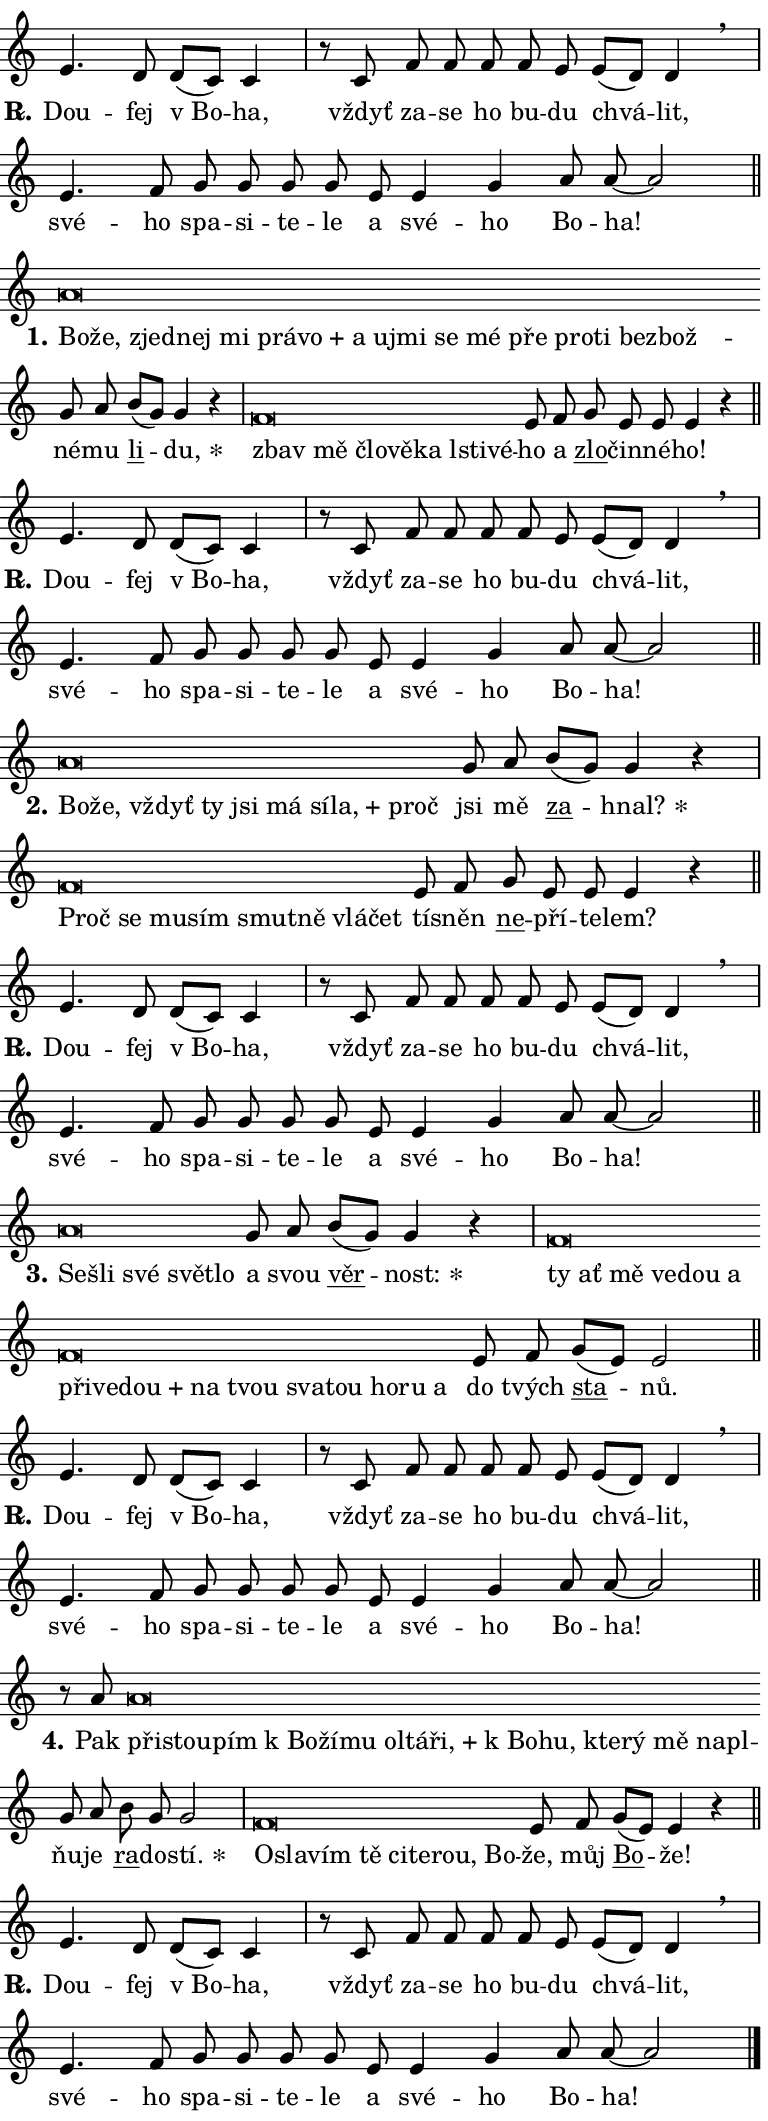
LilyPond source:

\version "2.24.0"
\header { tagline = "" }
\paper {
  indent = 0\cm
  top-margin = 0\cm
  right-margin = 0.13\cm % to fit lyric hyphens
  bottom-margin = 0\cm
  left-margin = 0\cm
  paper-width = 13\cm
  page-breaking = #ly:one-page-breaking
  system-system-spacing.basic-distance = #11
  score-system-spacing.basic-distance = #11
  ragged-last = ##f
}


%% Author: Thomas Morley
%% https://lists.gnu.org/archive/html/lilypond-user/2020-05/msg00002.html
#(define (line-position grob)
"Returns position of @var[grob} in current system:
   @code{'start}, if at first time-step
   @code{'end}, if at last time-step
   @code{'middle} otherwise
"
  (let* ((col (ly:item-get-column grob))
         (ln (ly:grob-object col 'left-neighbor))
         (rn (ly:grob-object col 'right-neighbor))
         (col-to-check-left (if (ly:grob? ln) ln col))
         (col-to-check-right (if (ly:grob? rn) rn col))
         (break-dir-left
           (and
             (ly:grob-property col-to-check-left 'non-musical #f)
             (ly:item-break-dir col-to-check-left)))
         (break-dir-right
           (and
             (ly:grob-property col-to-check-right 'non-musical #f)
             (ly:item-break-dir col-to-check-right))))
        (cond ((eqv? 1 break-dir-left) 'start)
              ((eqv? -1 break-dir-right) 'end)
              (else 'middle))))

#(define (tranparent-at-line-position vctor)
  (lambda (grob)
  "Relying on @code{line-position} select the relevant enry from @var{vctor}.
Used to determine transparency,"
    (case (line-position grob)
      ((end) (not (vector-ref vctor 0)))
      ((middle) (not (vector-ref vctor 1)))
      ((start) (not (vector-ref vctor 2))))))

noteHeadBreakVisibility =
#(define-music-function (break-visibility)(vector?)
"Makes @code{NoteHead}s transparent relying on @var{break-visibility}"
#{
  \override NoteHead.transparent =
    #(tranparent-at-line-position break-visibility)
#})

#(define delete-ledgers-for-transparent-note-heads
  (lambda (grob)
    "Reads whether a @code{NoteHead} is transparent.
If so this @code{NoteHead} is removed from @code{'note-heads} from
@var{grob}, which is supposed to be @code{LedgerLineSpanner}.
As a result ledgers are not printed for this @code{NoteHead}"
    (let* ((nhds-array (ly:grob-object grob 'note-heads))
           (nhds-list
             (if (ly:grob-array? nhds-array)
                 (ly:grob-array->list nhds-array)
                 '()))
           ;; Relies on the transparent-property being done before
           ;; Staff.LedgerLineSpanner.after-line-breaking is executed.
           ;; This is fragile ...
           (to-keep
             (remove
               (lambda (nhd)
                 (ly:grob-property nhd 'transparent #f))
               nhds-list)))
      ;; TODO find a better method to iterate over grob-arrays, similiar
      ;; to filter/remove etc for lists
      ;; For now rebuilt from scratch
      (set! (ly:grob-object grob 'note-heads)  '())
      (for-each
        (lambda (nhd)
          (ly:pointer-group-interface::add-grob grob 'note-heads nhd))
        to-keep))))

squashNotes = {
  \override NoteHead.X-extent = #'(-0.2 . 0.2)
  \override NoteHead.Y-extent = #'(-0.75 . 0)
  \override NoteHead.stencil =
    #(lambda (grob)
       (let ((pos (ly:grob-property grob 'staff-position)))
         (begin
           (if (< pos -7) (display "ERROR: Lower brevis then expected\n") (display ""))
           (if (<= pos -6) ly:text-interface::print ly:note-head::print))))
}
unSquashNotes = {
  \revert NoteHead.X-extent
  \revert NoteHead.Y-extent
  \revert NoteHead.stencil
}

hideNotes = \noteHeadBreakVisibility #begin-of-line-visible
unHideNotes = \noteHeadBreakVisibility #all-visible

% work-around for resetting accidentals
% https://lilypond.org/doc/v2.23/Documentation/notation/displaying-rhythms#unmetered-music
cadenzaMeasure = {
  \cadenzaOff
  \partial 1024 s1024
  \cadenzaOn
}

#(define-markup-command (accent layout props text) (markup?)
  "Underline accented syllable"
  (interpret-markup layout props
    #{\markup \override #'(offset . 4.3) \underline { #text }#}))

responsum = \markup \concat {
  "R" \hspace #-1.05 \path #0.1 #'((moveto 0 0.07) (lineto 0.9 0.8)) \hspace #0.05 "."
}

spaceSize = #0.6828661417322834 % exact space size for TeX Gyre Schola

\layout {
  \context {
    \Staff
    \remove "Time_signature_engraver"
    \override LedgerLineSpanner.after-line-breaking = #delete-ledgers-for-transparent-note-heads
  }
  \context {
    \Lyrics {
      \override LyricSpace.minimum-distance = \spaceSize
      \override LyricText.font-name = #"TeX Gyre Schola"
      \override LyricText.font-size = 1
      \override StanzaNumber.font-name = #"TeX Gyre Schola Bold"
      \override StanzaNumber.font-size = 1
    }
  }
  \context {
    \Score 
    \override NoteHead.text =
      #(lambda (grob) 
        (let ((pos (ly:grob-property grob 'staff-position)))
          #{\markup {
            \combine
              \halign #-0.55 \raise #(if (= pos -6) 0 0.5) \override #'(thickness . 2) \draw-line #'(3.2 . 0)
              \musicglyph "noteheads.sM1"
          }#}))
  }
}

% magnetic-lyrics.ily
%
%   written by
%     Jean Abou Samra <jean@abou-samra.fr>
%     Werner Lemberg <wl@gnu.org>
%
%   adapted by
%     Jiri Hon <jiri.hon@gmail.com>
%
% Version 2022-Apr-15

% https://www.mail-archive.com/lilypond-user@gnu.org/msg149350.html

#(define (Left_hyphen_pointer_engraver context)
   "Collect syllable-hyphen-syllable occurrences in lyrics and store
them in properties.  This engraver only looks to the left.  For
example, if the lyrics input is @code{foo -- bar}, it does the
following.

@itemize @bullet
@item
Set the @code{text} property of the @code{LyricHyphen} grob between
@q{foo} and @q{bar} to @code{foo}.

@item
Set the @code{left-hyphen} property of the @code{LyricText} grob with
text @q{foo} to the @code{LyricHyphen} grob between @q{foo} and
@q{bar}.
@end itemize

Use this auxiliary engraver in combination with the
@code{lyric-@/text::@/apply-@/magnetic-@/offset!} hook."
   (let ((hyphen #f)
         (text #f))
     (make-engraver
      (acknowledgers
       ((lyric-syllable-interface engraver grob source-engraver)
        (set! text grob)))
      (end-acknowledgers
       ((lyric-hyphen-interface engraver grob source-engraver)
        ;(when (not (grob::has-interface grob 'lyric-space-interface))
          (set! hyphen grob)));)
      ((stop-translation-timestep engraver)
       (when (and text hyphen)
         (ly:grob-set-object! text 'left-hyphen hyphen))
       (set! text #f)
       (set! hyphen #f)))))

#(define (lyric-text::apply-magnetic-offset! grob)
   "If the space between two syllables is less than the value in
property @code{LyricText@/.details@/.squash-threshold}, move the right
syllable to the left so that it gets concatenated with the left
syllable.

Use this function as a hook for
@code{LyricText@/.after-@/line-@/breaking} if the
@code{Left_@/hyphen_@/pointer_@/engraver} is active."
   (let ((hyphen (ly:grob-object grob 'left-hyphen #f)))
     (when hyphen
       (let ((left-text (ly:spanner-bound hyphen LEFT)))
         (when (grob::has-interface left-text 'lyric-syllable-interface)
           (let* ((common (ly:grob-common-refpoint grob left-text X))
                  (this-x-ext (ly:grob-extent grob common X))
                  (left-x-ext
                   (begin
                     ;; Trigger magnetism for left-text.
                     (ly:grob-property left-text 'after-line-breaking)
                     (ly:grob-extent left-text common X)))
                  ;; `delta` is the gap width between two syllables.
                  (delta (- (interval-start this-x-ext)
                            (interval-end left-x-ext)))
                  (details (ly:grob-property grob 'details))
                  (threshold (assoc-get 'squash-threshold details 0.2)))
             (when (< delta threshold)
               (let* (;; We have to manipulate the input text so that
                      ;; ligatures crossing syllable boundaries are not
                      ;; disabled.  For languages based on the Latin
                      ;; script this is essentially a beautification.
                      ;; However, for non-Western scripts it can be a
                      ;; necessity.
                      (lt (ly:grob-property left-text 'text))
                      (rt (ly:grob-property grob 'text))
                      (is-space (grob::has-interface hyphen 'lyric-space-interface))
                      (space (if is-space " " ""))
                      (extra-delta (if is-space spaceSize 0))
                      ;; Append new syllable.
                      (ltrt-space (if (and (string? lt) (string? rt))
                                (string-append lt space rt)
                                (make-concat-markup (list lt space rt))))
                      ;; Right-align `ltrt` to the right side.
                      (ltrt-space-markup (grob-interpret-markup
                               grob
                               (make-translate-markup
                                (cons (interval-length this-x-ext) 0)
                                (make-right-align-markup ltrt-space)))))
                 (begin
                   ;; Don't print `left-text`.
                   (ly:grob-set-property! left-text 'stencil #f)
                   ;; Set text and stencil (which holds all collected
                   ;; syllables so far) and shift it to the left.
                   (ly:grob-set-property! grob 'text ltrt-space)
                   (ly:grob-set-property! grob 'stencil ltrt-space-markup)
                   (ly:grob-translate-axis! grob (- (- delta extra-delta)) X))))))))))


#(define (lyric-hyphen::displace-bounds-first grob)
   ;; Make very sure this callback isn't triggered too early.
   (let ((left (ly:spanner-bound grob LEFT))
         (right (ly:spanner-bound grob RIGHT)))
     (ly:grob-property left 'after-line-breaking)
     (ly:grob-property right 'after-line-breaking)
     (ly:lyric-hyphen::print grob)))

squashThreshold = #0.4

\layout {
  \context {
    \Lyrics
    \consists #Left_hyphen_pointer_engraver
    \override LyricText.after-line-breaking =
      #lyric-text::apply-magnetic-offset!
    \override LyricHyphen.stencil = #lyric-hyphen::displace-bounds-first
    \override LyricText.details.squash-threshold = \squashThreshold
    \override LyricHyphen.minimum-distance = 0
    \override LyricHyphen.minimum-length = \squashThreshold
  }
}

squashText = \override LyricText.details.squash-threshold = 9999
unSquashText = \override LyricText.details.squash-threshold = \squashThreshold

leftText = \override LyricText.self-alignment-X = #LEFT
unLeftText = \revert LyricText.self-alignment-X

starOffset = #(lambda (grob) 
                (let ((x_offset (ly:self-alignment-interface::aligned-on-x-parent grob)))
                  (if (= x_offset 0) 0 (+ x_offset 1.2))))

star = #(define-music-function (syllable)(string?)
"Append star separator at the end of a syllable"
#{
  \once \override LyricText.X-offset = #starOffset
  \lyricmode { \markup {
    #syllable
    \override #'((font-name . "TeX Gyre Schola Bold")) \hspace #0.2 \lower #0.65 \larger "*"
  } }
#})

starAccent = #(define-music-function (syllable)(string?)
"Append star separator at the end of a syllable and make accent"
#{
  \once \override LyricText.X-offset = #starOffset
  \lyricmode { \markup {
    \accent #syllable
    \override #'((font-name . "TeX Gyre Schola Bold")) \hspace #0.2 \lower #0.65 \larger "*"
  } }
#})

breath = #(define-music-function (syllable)(string?)
"Append breathing indicator at the end of a syllable"
#{
  \lyricmode { \markup { #syllable "+" } }
#})

optionalBreath = #(define-music-function (syllable)(string?)
"Append optional breathing indicator at the end of a syllable"
#{
  \lyricmode { \markup { #syllable "(+)" } }
#})


\score {
    <<
        \new Voice = "melody" { \cadenzaOn \key c \major \relative { e'4. d8 d[( c)] c4 \cadenzaMeasure \bar "|" r8 c f f f \bar "" f e e[( d)] d4 \breathe \cadenzaMeasure \bar "|" e4. f8 \bar "" g g g g \bar "" e e4 g a8 a~a2 \cadenzaMeasure \bar "||" \break } }
        \new Lyrics \lyricsto "melody" { \lyricmode { \set stanza = \responsum
Dou -- fej "v Bo" -- ha, vždyť za -- se ho bu -- du chvá -- lit, své -- ho spa -- si -- te -- le a své -- ho Bo -- ha! } }
    >>
    \layout {}
}

\score {
    <<
        \new Voice = "melody" { \cadenzaOn \key c \major \relative { \squashNotes a'\breve*1/16 \hideNotes \breve*1/16 \bar "" \breve*1/16 \bar "" \breve*1/16 \bar "" \breve*1/16 \bar "" \breve*1/16 \bar "" \breve*1/16 \bar "" \breve*1/16 \bar "" \breve*1/16 \bar "" \breve*1/16 \bar "" \breve*1/16 \bar "" \breve*1/16 \bar "" \breve*1/16 \bar "" \breve*1/16 \bar "" \breve*1/16 \bar "" \breve*1/16 \breve*1/16 \bar "" \unHideNotes \unSquashNotes g8 a \bar "" b[( g)] g4 r \cadenzaMeasure \bar "|" \squashNotes f\breve*1/16 \hideNotes \breve*1/16 \bar "" \breve*1/16 \bar "" \breve*1/16 \bar "" \breve*1/16 \bar "" \breve*1/16 \breve*1/16 \bar "" \unHideNotes \unSquashNotes e8 f \bar "" g e e e4 r \cadenzaMeasure \bar "||" \break } }
        \new Lyrics \lyricsto "melody" { \lyricmode { \set stanza = "1."
\leftText Bo -- \squashText že, zjed -- nej mi prá -- \breath "vo" a u -- jmi se mé pře pro -- ti bez -- bož -- \unLeftText \unSquashText né -- mu \markup \accent li -- \star du, \leftText zbav \squashText mě člo -- vě -- ka lsti -- vé -- \unLeftText \unSquashText ho a \markup \accent zlo -- čin -- né -- ho! } }
    >>
    \layout {}
}

\score {
    <<
        \new Voice = "melody" { \cadenzaOn \key c \major \relative { e'4. d8 d[( c)] c4 \cadenzaMeasure \bar "|" r8 c f f f \bar "" f e e[( d)] d4 \breathe \cadenzaMeasure \bar "|" e4. f8 \bar "" g g g g \bar "" e e4 g a8 a~a2 \cadenzaMeasure \bar "||" \break } }
        \new Lyrics \lyricsto "melody" { \lyricmode { \set stanza = \responsum
Dou -- fej "v Bo" -- ha, vždyť za -- se ho bu -- du chvá -- lit, své -- ho spa -- si -- te -- le a své -- ho Bo -- ha! } }
    >>
    \layout {}
}

\score {
    <<
        \new Voice = "melody" { \cadenzaOn \key c \major \relative { \squashNotes a'\breve*1/16 \hideNotes \breve*1/16 \bar "" \breve*1/16 \bar "" \breve*1/16 \bar "" \breve*1/16 \bar "" \breve*1/16 \bar "" \breve*1/16 \bar "" \breve*1/16 \breve*1/16 \bar "" \unHideNotes \unSquashNotes g8 a \bar "" b[( g)] g4 r \cadenzaMeasure \bar "|" \squashNotes f\breve*1/16 \hideNotes \breve*1/16 \bar "" \breve*1/16 \bar "" \breve*1/16 \bar "" \breve*1/16 \bar "" \breve*1/16 \bar "" \breve*1/16 \breve*1/16 \bar "" \unHideNotes \unSquashNotes e8 f \bar "" g e e e4 r \cadenzaMeasure \bar "||" \break } }
        \new Lyrics \lyricsto "melody" { \lyricmode { \set stanza = "2."
\leftText Bo -- \squashText že, vždyť ty jsi má sí -- \breath "la," proč \unLeftText \unSquashText jsi mě \markup \accent za -- \star hnal? \leftText Proč \squashText se mu -- sím smut -- ně vlá -- čet \unLeftText \unSquashText tí -- sněn \markup \accent ne -- pří -- te -- lem? } }
    >>
    \layout {}
}

\score {
    <<
        \new Voice = "melody" { \cadenzaOn \key c \major \relative { e'4. d8 d[( c)] c4 \cadenzaMeasure \bar "|" r8 c f f f \bar "" f e e[( d)] d4 \breathe \cadenzaMeasure \bar "|" e4. f8 \bar "" g g g g \bar "" e e4 g a8 a~a2 \cadenzaMeasure \bar "||" \break } }
        \new Lyrics \lyricsto "melody" { \lyricmode { \set stanza = \responsum
Dou -- fej "v Bo" -- ha, vždyť za -- se ho bu -- du chvá -- lit, své -- ho spa -- si -- te -- le a své -- ho Bo -- ha! } }
    >>
    \layout {}
}

\score {
    <<
        \new Voice = "melody" { \cadenzaOn \key c \major \relative { \squashNotes a'\breve*1/16 \hideNotes \breve*1/16 \bar "" \breve*1/16 \bar "" \breve*1/16 \breve*1/16 \bar "" \unHideNotes \unSquashNotes g8 a \bar "" b[( g)] g4 r \cadenzaMeasure \bar "|" \squashNotes f\breve*1/16 \hideNotes \breve*1/16 \bar "" \breve*1/16 \bar "" \breve*1/16 \bar "" \breve*1/16 \bar "" \breve*1/16 \bar "" \breve*1/16 \bar "" \breve*1/16 \bar "" \breve*1/16 \bar "" \breve*1/16 \bar "" \breve*1/16 \bar "" \breve*1/16 \bar "" \breve*1/16 \bar "" \breve*1/16 \bar "" \breve*1/16 \breve*1/16 \bar "" \unHideNotes \unSquashNotes e8 f \bar "" g[( e)] e2 \cadenzaMeasure \bar "||" \break } }
        \new Lyrics \lyricsto "melody" { \lyricmode { \set stanza = "3."
\leftText Se -- \squashText šli své svět -- lo \unLeftText \unSquashText a svou \markup \accent věr -- \star nost: \leftText ty \squashText ať mě ve -- dou a při -- ve -- \breath "dou" na tvou sva -- tou ho -- ru a \unLeftText \unSquashText do tvých \markup \accent sta -- nů. } }
    >>
    \layout {}
}

\score {
    <<
        \new Voice = "melody" { \cadenzaOn \key c \major \relative { e'4. d8 d[( c)] c4 \cadenzaMeasure \bar "|" r8 c f f f \bar "" f e e[( d)] d4 \breathe \cadenzaMeasure \bar "|" e4. f8 \bar "" g g g g \bar "" e e4 g a8 a~a2 \cadenzaMeasure \bar "||" \break } }
        \new Lyrics \lyricsto "melody" { \lyricmode { \set stanza = \responsum
Dou -- fej "v Bo" -- ha, vždyť za -- se ho bu -- du chvá -- lit, své -- ho spa -- si -- te -- le a své -- ho Bo -- ha! } }
    >>
    \layout {}
}

\score {
    <<
        \new Voice = "melody" { \cadenzaOn \key c \major \relative { r8 a'8 \squashNotes a\breve*1/16 \hideNotes \breve*1/16 \bar "" \breve*1/16 \bar "" \breve*1/16 \bar "" \breve*1/16 \bar "" \breve*1/16 \bar "" \breve*1/16 \bar "" \breve*1/16 \bar "" \breve*1/16 \bar "" \breve*1/16 \bar "" \breve*1/16 \bar "" \breve*1/16 \bar "" \breve*1/16 \bar "" \breve*1/16 \bar "" \breve*1/16 \breve*1/16 \bar "" \unHideNotes \unSquashNotes g8 a \bar "" b g g2 \cadenzaMeasure \bar "|" \squashNotes f\breve*1/16 \hideNotes \breve*1/16 \bar "" \breve*1/16 \bar "" \breve*1/16 \bar "" \breve*1/16 \bar "" \breve*1/16 \bar "" \breve*1/16 \breve*1/16 \bar "" \unHideNotes \unSquashNotes e8 f \bar "" g[( e)] e4 r \cadenzaMeasure \bar "||" \break } }
        \new Lyrics \lyricsto "melody" { \lyricmode { \set stanza = "4."
Pak \leftText při -- \squashText stou -- pím "k Bo" -- ží -- mu ol -- tá -- \breath "ři," "k Bo" -- hu, kte -- rý mě na -- pl -- \unLeftText \unSquashText ňu -- je \markup \accent ra -- do -- \star stí. \leftText O -- \squashText sla -- vím tě ci -- te -- rou, Bo -- \unLeftText \unSquashText že, můj \markup \accent Bo -- že! } }
    >>
    \layout {}
}

\score {
    <<
        \new Voice = "melody" { \cadenzaOn \key c \major \relative { e'4. d8 d[( c)] c4 \cadenzaMeasure \bar "|" r8 c f f f \bar "" f e e[( d)] d4 \breathe \cadenzaMeasure \bar "|" e4. f8 \bar "" g g g g \bar "" e e4 g a8 a~a2 \cadenzaMeasure \bar "||" \break } \bar "|." }
        \new Lyrics \lyricsto "melody" { \lyricmode { \set stanza = \responsum
Dou -- fej "v Bo" -- ha, vždyť za -- se ho bu -- du chvá -- lit, své -- ho spa -- si -- te -- le a své -- ho Bo -- ha! } }
    >>
    \layout {}
}
